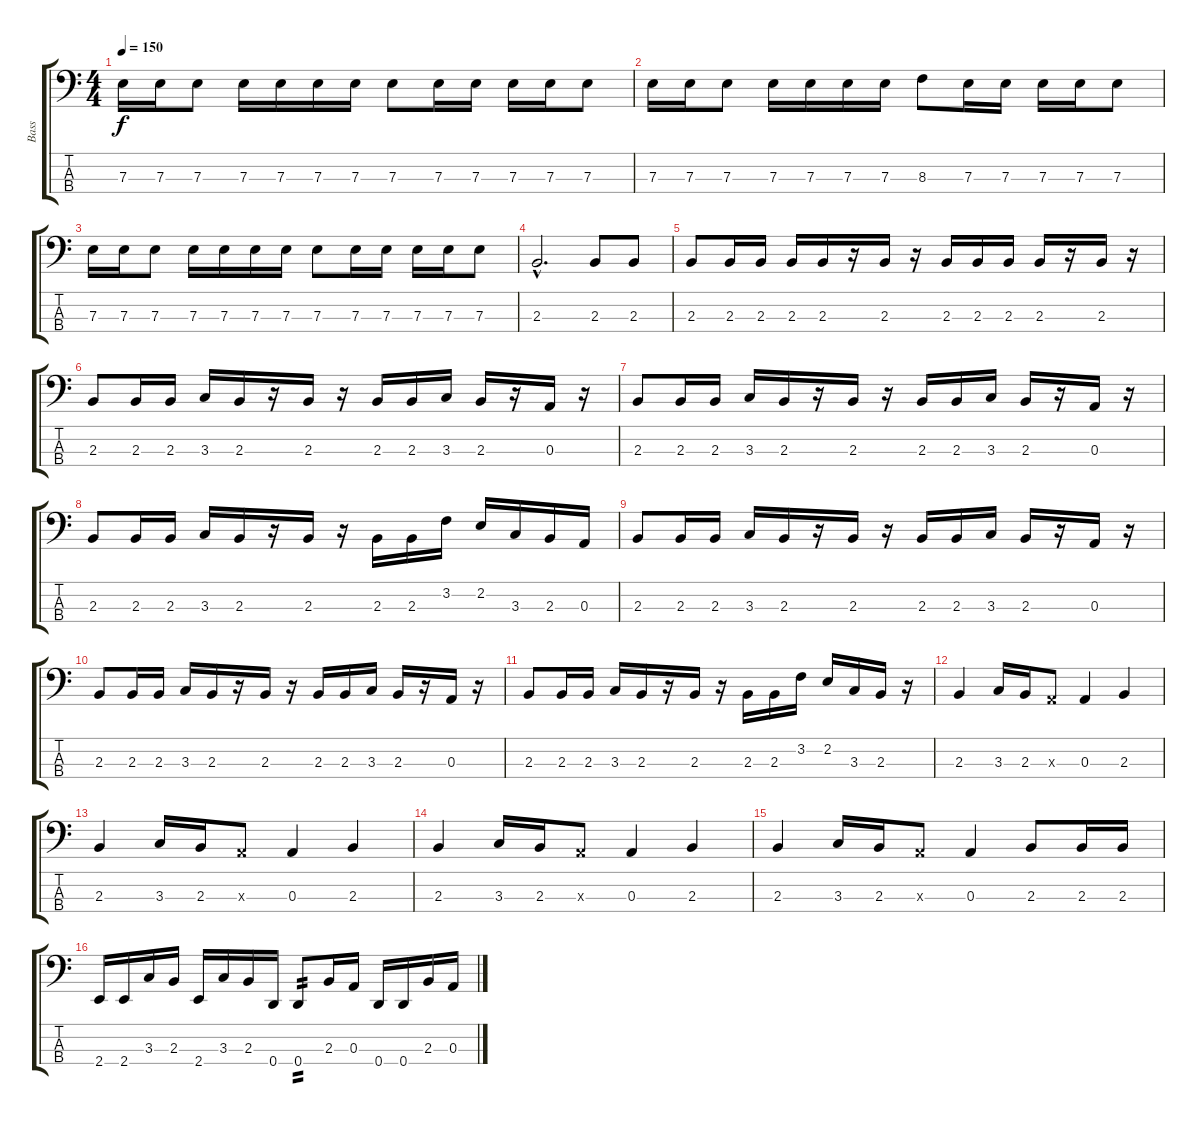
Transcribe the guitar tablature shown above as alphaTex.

\track ("Bass" "Bass") {instrument electricbassfinger}
\staff {score tabs}
\tuning (G2 D2 A1 D1) {hide}
\ts (4 4)
\tempo 150
\clef f4
\ks c
7.3.16{dy f} 7.3.16 7.3.8 7.3.16 7.3.16 7.3.16 7.3.16 7.3.8 7.3.16 7.3.16 7.3.16 7.3.16 7.3.8 |
7.3.16 7.3.16 7.3.8 7.3.16 7.3.16 7.3.16 7.3.16 8.3.8 7.3.16 7.3.16 7.3.16 7.3.16 7.3.8 |
7.3.16 7.3.16 7.3.8 7.3.16 7.3.16 7.3.16 7.3.16 7.3.8 7.3.16 7.3.16 7.3.16 7.3.16 7.3.8 |
2.3{hac}.2{d} 2.3.8 2.3.8 |
2.3.8 2.3.16 2.3.16 2.3.16 2.3.16 r.16 2.3.16 r.16 2.3.16 2.3.16 2.3.16 2.3.16 r.16 2.3.16 r.16 |
2.3.8 2.3.16 2.3.16 3.3.16 2.3.16 r.16 2.3.16 r.16 2.3.16 2.3.16 3.3.16 2.3.16 r.16 0.3.16 r.16 |
2.3.8 2.3.16 2.3.16 3.3.16 2.3.16 r.16 2.3.16 r.16 2.3.16 2.3.16 3.3.16 2.3.16 r.16 0.3.16 r.16 |
2.3.8 2.3.16 2.3.16 3.3.16 2.3.16 r.16 2.3.16 r.16 2.3.16 2.3.16 3.2.16 2.2.16 3.3.16 2.3.16 0.3.16 |
2.3.8 2.3.16 2.3.16 3.3.16 2.3.16 r.16 2.3.16 r.16 2.3.16 2.3.16 3.3.16 2.3.16 r.16 0.3.16 r.16 |
2.3.8 2.3.16 2.3.16 3.3.16 2.3.16 r.16 2.3.16 r.16 2.3.16 2.3.16 3.3.16 2.3.16 r.16 0.3.16 r.16 |
2.3.8 2.3.16 2.3.16 3.3.16 2.3.16 r.16 2.3.16 r.16 2.3.16 2.3.16 3.2.16 2.2.16 3.3.16 2.3.16 r.16 |
2.3.4 3.3.16 2.3.16 0.3{x}.8 0.3.4 2.3.4 |
2.3.4 3.3.16 2.3.16 0.3{x}.8 0.3.4 2.3.4 |
2.3.4 3.3.16 2.3.16 0.3{x}.8 0.3.4 2.3.4 |
2.3.4 3.3.16 2.3.16 0.3{x}.8 0.3.4 2.3.8 2.3.16 2.3.16 |
2.4.16 2.4.16 3.3.16 2.3.16 2.4.16 3.3.16 2.3.16 0.4.16 0.4.8{tp 2} 2.3.16 0.3.16 0.4.16 0.4.16 2.3.16 0.3.16
